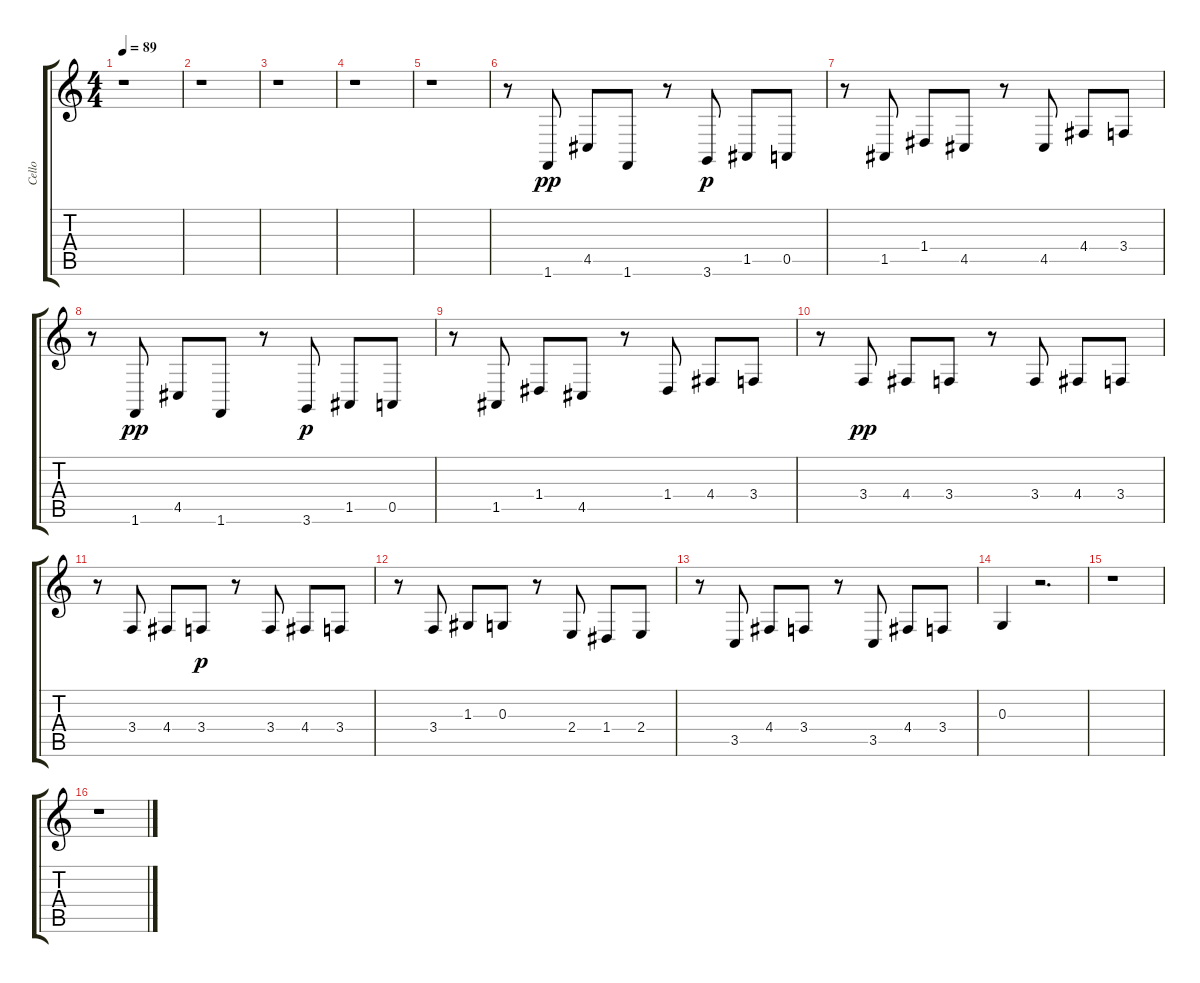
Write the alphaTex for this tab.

\track ("Cello" "Cello") {instrument pizzicatostrings}
\staff {score tabs}
\tuning (E4 B3 G3 D3 A2 E2) {hide}
\ts (4 4)
\tempo 89
\clef g2
\ks c
r.1{dy pp} |
r.1 |
r.1 |
r.1 |
r.1 |
r.8 1.6.8 4.5.8 1.6.8 r.8 3.6.8{dy p} 1.5.8 0.5.8 |
r.8 1.5.8 1.4.8 4.5.8 r.8 4.5.8 4.4.8 3.4.8 |
r.8 1.6.8{dy pp} 4.5.8 1.6.8 r.8 3.6.8{dy p} 1.5.8 0.5.8 |
r.8 1.5.8 1.4.8 4.5.8 r.8 1.4.8 4.4.8 3.4.8 |
r.8 3.4.8{dy pp} 4.4.8 3.4.8 r.8 3.4.8 4.4.8 3.4.8 |
r.8 3.4.8 4.4.8 3.4.8{dy p} r.8 3.4.8 4.4.8 3.4.8 |
r.8 3.4.8 1.3.8 0.3.8 r.8 2.4.8 1.4.8 2.4.8 |
r.8 3.5.8 4.4.8 3.4.8 r.8 3.5.8 4.4.8 3.4.8 |
0.3.4 r.2{d} |
r.1 |
r.1
